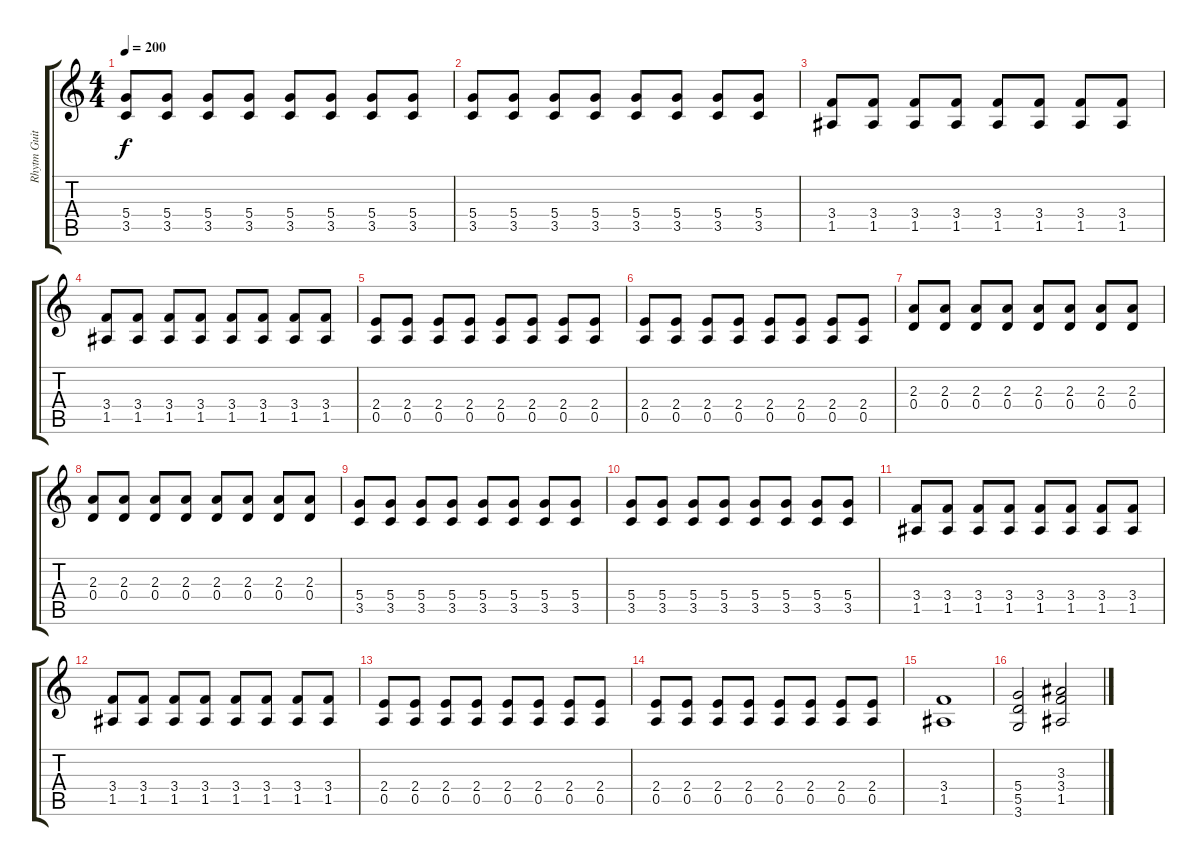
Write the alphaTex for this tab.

\track ("Rhytm Guitar 1" "Rhytm Guit") {instrument distortionguitar}
\staff {score tabs}
\tuning (E4 B3 G3 D3 A2 E2) {hide}
\ts (4 4)
\tempo 200
\clef g2
\ks c
(5.4 3.5).8{dy f} (5.4 3.5).8 (5.4 3.5).8 (5.4 3.5).8 (5.4 3.5).8 (5.4 3.5).8 (5.4 3.5).8 (5.4 3.5).8 |
(5.4 3.5).8 (5.4 3.5).8 (5.4 3.5).8 (5.4 3.5).8 (5.4 3.5).8 (5.4 3.5).8 (5.4 3.5).8 (5.4 3.5).8 |
(3.4 1.5).8 (3.4 1.5).8 (3.4 1.5).8 (3.4 1.5).8 (3.4 1.5).8 (3.4 1.5).8 (3.4 1.5).8 (3.4 1.5).8 |
(3.4 1.5).8 (3.4 1.5).8 (3.4 1.5).8 (3.4 1.5).8 (3.4 1.5).8 (3.4 1.5).8 (3.4 1.5).8 (3.4 1.5).8 |
(2.4 0.5).8 (2.4 0.5).8 (2.4 0.5).8 (2.4 0.5).8 (2.4 0.5).8 (2.4 0.5).8 (2.4 0.5).8 (2.4 0.5).8 |
(2.4 0.5).8 (2.4 0.5).8 (2.4 0.5).8 (2.4 0.5).8 (2.4 0.5).8 (2.4 0.5).8 (2.4 0.5).8 (2.4 0.5).8 |
(2.3 0.4).8 (2.3 0.4).8 (2.3 0.4).8 (2.3 0.4).8 (2.3 0.4).8 (2.3 0.4).8 (2.3 0.4).8 (2.3 0.4).8 |
(2.3 0.4).8 (2.3 0.4).8 (2.3 0.4).8 (2.3 0.4).8 (2.3 0.4).8 (2.3 0.4).8 (2.3 0.4).8 (2.3 0.4).8 |
(5.4 3.5).8 (5.4 3.5).8 (5.4 3.5).8 (5.4 3.5).8 (5.4 3.5).8 (5.4 3.5).8 (5.4 3.5).8 (5.4 3.5).8 |
(5.4 3.5).8 (5.4 3.5).8 (5.4 3.5).8 (5.4 3.5).8 (5.4 3.5).8 (5.4 3.5).8 (5.4 3.5).8 (5.4 3.5).8 |
(3.4 1.5).8 (3.4 1.5).8 (3.4 1.5).8 (3.4 1.5).8 (3.4 1.5).8 (3.4 1.5).8 (3.4 1.5).8 (3.4 1.5).8 |
(3.4 1.5).8 (3.4 1.5).8 (3.4 1.5).8 (3.4 1.5).8 (3.4 1.5).8 (3.4 1.5).8 (3.4 1.5).8 (3.4 1.5).8 |
(2.4 0.5).8 (2.4 0.5).8 (2.4 0.5).8 (2.4 0.5).8 (2.4 0.5).8 (2.4 0.5).8 (2.4 0.5).8 (2.4 0.5).8 |
(2.4 0.5).8 (2.4 0.5).8 (2.4 0.5).8 (2.4 0.5).8 (2.4 0.5).8 (2.4 0.5).8 (2.4 0.5).8 (2.4 0.5).8 |
(3.4 1.5).1{volume 14} |
(5.4 5.5 3.6).2 (3.3 3.4 1.5).2
